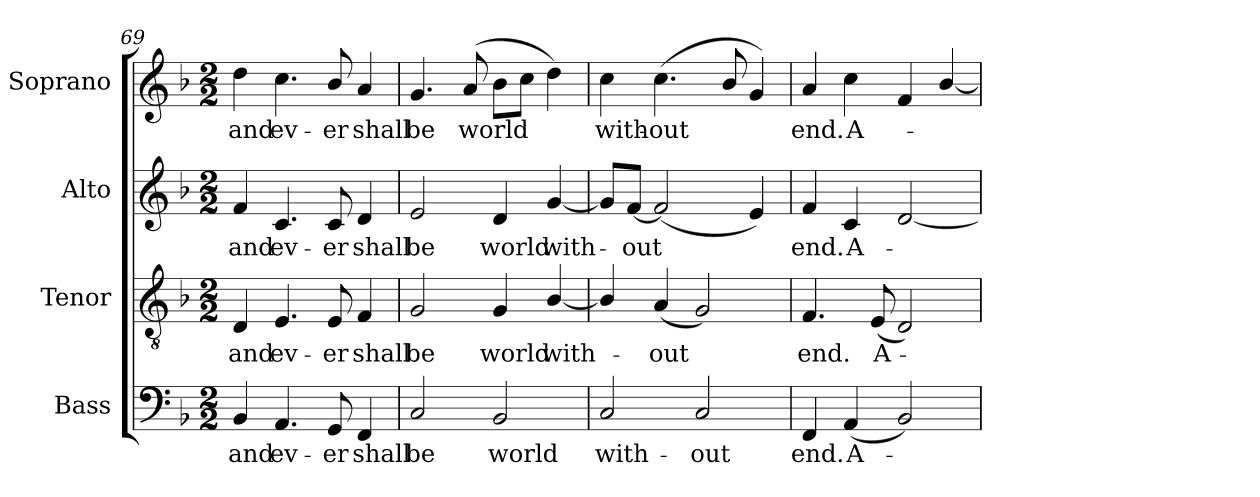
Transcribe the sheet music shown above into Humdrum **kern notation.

**kern	**text	**kern	**text	**kern	**text	**kern	**text
*part4	*part4	*part3	*part3	*part2	*part2	*part1	*part1
*staff4	*staff4	*staff3	*staff3	*staff2	*staff2	*staff1	*staff1
*I"Bass	*	*I"Tenor	*	*I"Alto	*	*I"Soprano	*
*I'B.	*	*I'T.	*	*I'A.	*	*I'S.	*
!!LO:LB:g=z
*clefF4	*	*clefGv2	*	*clefG2	*	*clefG2	*
*	*	*ITrd7c12	*	*	*	*	*
*k[b-]	*	*k[b-]	*	*k[b-]	*	*k[b-]	*
*F:	*	*F:	*	*F:	*	*F:	*
*M2/2	*	*M2/2	*	*M2/2	*	*M2/2	*
=69	=69	=69	=69	=69	=69	=69	=69
!	!LO:LY:b:color=#000000	!	!	!	!	!	!
!	!	!	!LO:LY:b:color=#000000	!	!	!	!
!	!	!	!	!	!LO:LY:b:color=#000000	!	!
!	!	!	!	!	!	!	!LO:LY:b:color=#000000
4BB-i/	and	4DDi/	and	4fi/	and	4ddi\	and
!	!LO:LY:b:color=#000000	!	!	!	!	!	!
!	!	!	!LO:LY:b:color=#000000	!	!	!	!
!	!	!	!	!	!LO:LY:b:color=#000000	!	!
!	!	!	!	!	!	!	!LO:LY:b:color=#000000
4.AAi/	ev-	4.EEi/	ev-	4.ci/	ev-	4.cci\	ev-
!	!LO:LY:b:color=#000000	!	!	!	!	!	!
!	!	!	!LO:LY:b:color=#000000	!	!	!	!
!	!	!	!	!	!LO:LY:b:color=#000000	!	!
!	!	!	!	!	!	!	!LO:LY:b:color=#000000
8GGi/	-er	8EEi/	-er	8ci/	-er	8b-i/	-er
!	!LO:LY:b:color=#000000	!	!	!	!	!	!
!	!	!	!LO:LY:b:color=#000000	!	!	!	!
!	!	!	!	!	!LO:LY:b:color=#000000	!	!
!	!	!	!	!	!	!	!LO:LY:b:color=#000000
4FFi/	shall	4FFi/	shall	4di/	shall	4ai/	shall
=70	=70	=70	=70	=70	=70	=70	=70
!	!LO:LY:b:color=#000000	!	!	!	!	!	!
!	!	!	!LO:LY:b:color=#000000	!	!	!	!
!	!	!	!	!	!LO:LY:b:color=#000000	!	!
!	!	!	!	!	!	!	!LO:LY:b:color=#000000
2Ci/	be	2GGi/	be	2ei/	be	4.gi/	be
!	!	!	!	!	!	!	!LO:LY:b:color=#000000
.	.	.	.	.	.	(8ai/	world
!	!LO:LY:b:color=#000000	!	!	!	!	!	!
!	!	!	!LO:LY:b:color=#000000	!	!	!	!
!	!	!	!	!	!LO:LY:b:color=#000000	!	!
2BB-i/	world	4GGi/	world	4di/	world	8b-i\L	.
.	.	.	.	.	.	8cci\J	.
!	!	!	!LO:LY:b:color=#000000	!	!	!	!
!	!	!	!	!	!LO:LY:b:color=#000000	!	!
.	.	[4BB-i/	with-	[4gi/	with-	4ddi\)	.
=71	=71	=71	=71	=71	=71	=71	=71
!	!LO:LY:b:color=#000000	!	!	!	!	!	!
!	!	!	!	!	!	!	!LO:LY:b:color=#000000
2Ci/	with-	4BB-i/]	.	8gi/L]	.	4cci\	with-
!	!	!	!	!	!LO:LY:b:color=#000000	!	!
.	.	.	.	[8fi/J	-out	.	.
!	!	!	!LO:LY:b:color=#000000	!	!	!	!
!	!	!	!	!	!	!	!LO:LY:b:color=#000000
.	.	(4AAi/	-out	(2fi/]	.	(4.cci\	-out
!	!LO:LY:b:color=#000000	!	!	!	!	!	!
2Ci/	-out	2GGi/)	.	.	.	.	.
.	.	.	.	.	.	8b-i/	.
.	.	.	.	4ei/)	.	4gi/)	.
=72	=72	=72	=72	=72	=72	=72	=72
!	!LO:LY:b:color=#000000	!	!	!	!	!	!
!	!	!	!LO:LY:b:color=#000000	!	!	!	!
!	!	!	!	!	!LO:LY:b:color=#000000	!	!
!	!	!	!	!	!	!	!LO:LY:b:color=#000000
4FFi/	end.	4.FFi/	end.	4fi/	end.	4ai/	end.
!	!LO:LY:b:color=#000000	!	!	!	!	!	!
!	!	!	!	!	!LO:LY:b:color=#000000	!	!
!	!	!	!	!	!	!	!LO:LY:b:color=#000000
(4AAi/	A-	.	.	4ci/	A-	4cci\	A-
!	!	!	!LO:LY:b:color=#000000	!	!	!	!
.	.	(8EEi/	A-	.	.	.	.
2BB-i/)	.	2DDi/)	.	[2di/	.	4fi/	.
.	.	.	.	.	.	[4b-i/	.
=	=	=	=	=	=	=	=
*-	*-	*-	*-	*-	*-	*-	*-
